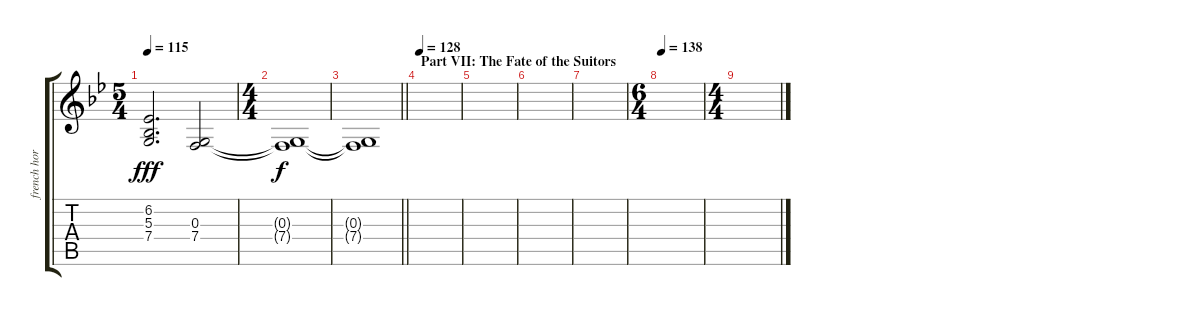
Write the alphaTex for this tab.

\track ("french horn" "french hor") {instrument frenchhorn}
\staff {score tabs}
\tuning (D4 A3 F3 C3 G2 D2) {hide}
\ts (5 4)
\tempo 115
\clef g2
\ks gminor
(6.2 5.3 7.4).2{d dy fff} (0.3 7.4).2 |
\ts (4 4)
(0.3{t} 7.4{t}).1{dy f} |
\barLineRight lightlight
(0.3{t} 7.4{t}).1 |
\section ("" "Part VII: The Fate of the Suitors ")
\tempo 128
|
|
|
|
\ts (6 4)
\tempo 138
|
\ts (4 4)
